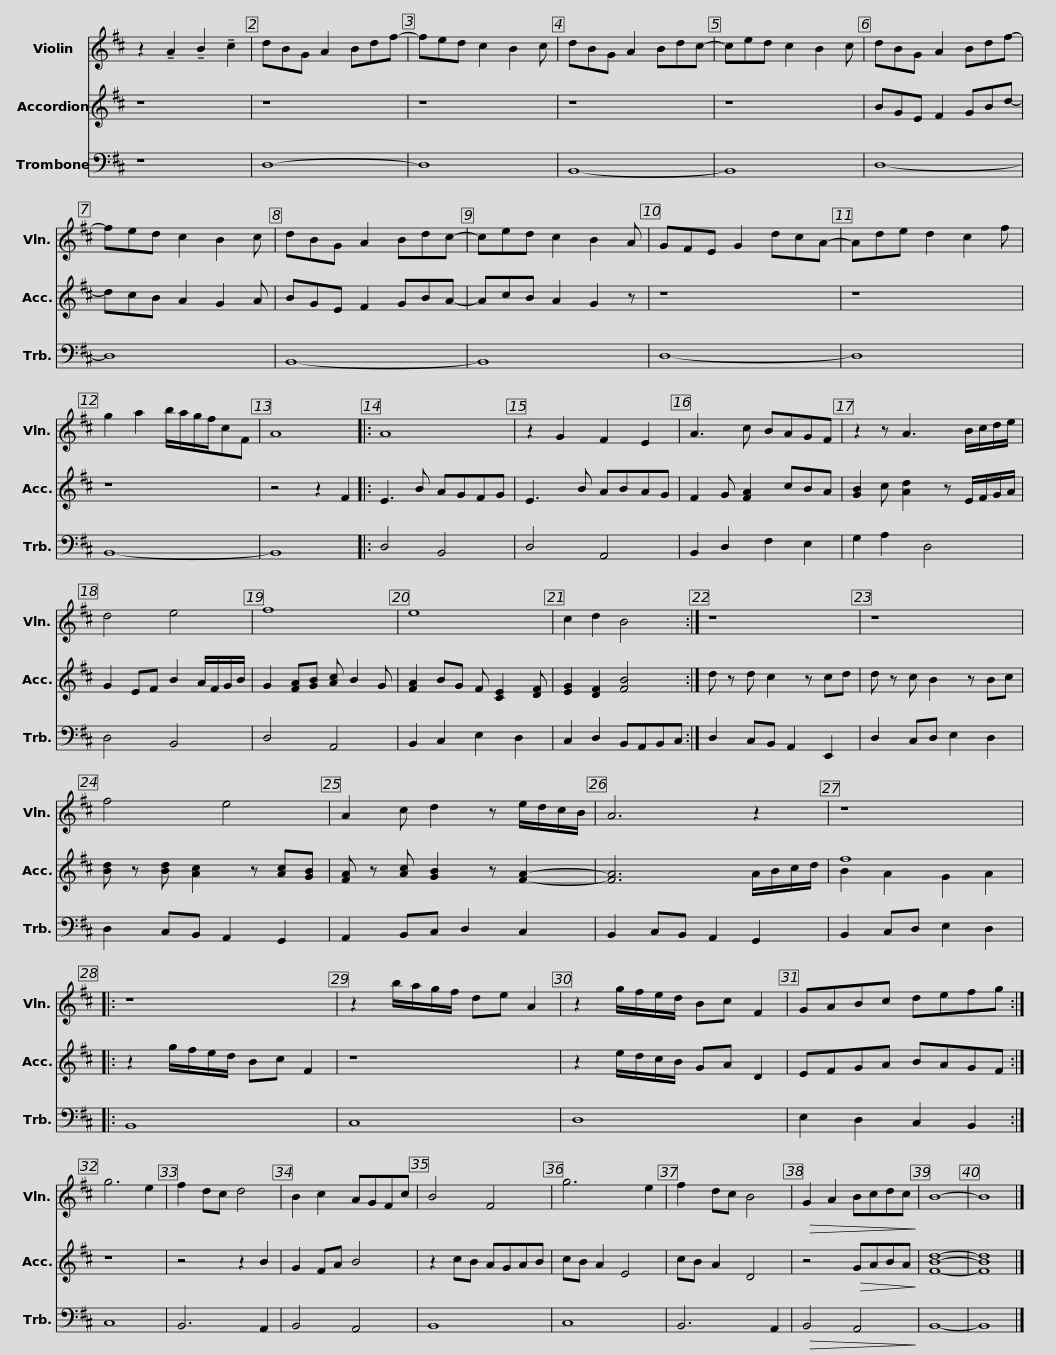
X:1
%%score 1 ( 2 3 ) 4
L:1/8
M:none
I:linebreak $
K:D
V:1 treble
V:2 treble
V:3 treble
V:4 bass
V:1
 z2 !tenuto!A2 !tenuto!B2 !tenuto!c2 | dBG A2 Bdf- | fed c2 B2 c | dBG A2 Bdc- | ced c2 B2 c | %5
 dBG A2 Bdf- | fed c2 B2 c |$ dBG A2 Bdc- | ced c2 B2 A | GFE G2 dcA- | %10
 Ade d2 c2 f | g2 a2 b/a/g/f/cF | A8 |:$ A8 | z2 G2 F2 E2 | %15
 A3 c BAGF | z2 z A3 B/c/d/e/ | d4 e4 | f8 |$ e8 | %20
 c2 d2 B4 :|$ z8 | z8 | f4 e4 | A2 c d2 z e/d/c/B/ | %25
 A6 z2 | z8 |:$ z8 | z2 b/a/g/f/ de A2 | z2 g/f/e/d/ Bc F2 | %30
 GABc defg :|$ g6 e2 | f2 dc d4 | B2 c2 AGFc | B4 F4 | %35
 g6 e2 | f2 dc B4 |!>(! G2 A2 Bcdc!>)! | B8- | B8 |] %40
V:2
 z8 | z8 | z8 | z8 | z8 | %5
 BGE F2 GBd- | dcB A2 G2 A |$ BGE F2 GBA- | AcB A2 G2 z | z8 | %10
 z8 | z8 | z4 z2 F2 |:$ E3 B AGFG | E3 B ABAG | %15
 F2 G [FA]2 cBA | [GB]2 c [Ad]2 z E/F/G/A/ | G2 EF B2 A/F/G/B/ | G2 [FA][GB] [Ac] B2 G |$ [FA]2 BG F [CE]2 [DF] | %20
 [EG]2 [DF]2 [FB]4 :|$ d z d c2 z cd | d z c B2 z Bc | [Bd] z [Bd] [Ac]2 z [Ac][GB] | [FA] z [Ac] [GB]2 z [FA]2- | %25
 [FA]6 A/B/c/d/ | f8 |:$ z2 g/f/e/d/ Bc F2 | z8 | z2 e/d/c/B/ GA D2 | %30
 EFGA BAGF :|$ z8 | z4 z2 B2 | G2 FA B4 | z2 cB AGAB | %35
 cB A2 E4 | cB A2 D4 | z4!>(! GABA!>)! | [FBd]8- | [FBd]8 |] %40
V:3
 x8 | x8 | x8 | x8 | x8 | %5
 x8 | x8 |$ x8 | x8 | x8 | %10
 x8 | x8 | x8 |:$ x8 | x8 | %15
 x8 | x8 | x8 | x8 |$ x8 | %20
 x8 :|$ x8 | x8 | x8 | x8 | %25
 x8 | B2 A2 G2 A2 |:$ x8 | x8 | x8 | %30
 x8 :|$ x8 | x8 | x8 | x8 | %35
 x8 | x8 | x8 | x8 | x8 |] %40
V:4
 z8 | D,8- | D,8 | B,,8- | B,,8 | %5
 D,8- | D,8 |$ B,,8- | B,,8 | D,8- | %10
 D,8 | B,,8- | B,,8 |:$ D,4 B,,4 | D,4 A,,4 | %15
 B,,2 D,2 F,2 E,2 | G,2 A,2 D,4 | D,4 B,,4 | D,4 A,,4 |$ B,,2 C,2 E,2 D,2 | %20
 C,2 D,2 B,,A,,B,,C, :|$ D,2 C,B,, A,,2 E,,2 | D,2 C,D, E,2 D,2 | D,2 C,B,, A,,2 G,,2 | A,,2 B,,C, D,2 C,2 | %25
 B,,2 C,B,, A,,2 G,,2 | B,,2 C,D, E,2 D,2 |:$ B,,8 | C,8 | D,8 | %30
 E,2 D,2 C,2 B,,2 :|$ C,8 | B,,6 A,,2 | B,,4 A,,4 | B,,8 | %35
 C,8 | B,,6 A,,2 |!>(! B,,4 A,,4!>)! | B,,8- | B,,8 |] %40
